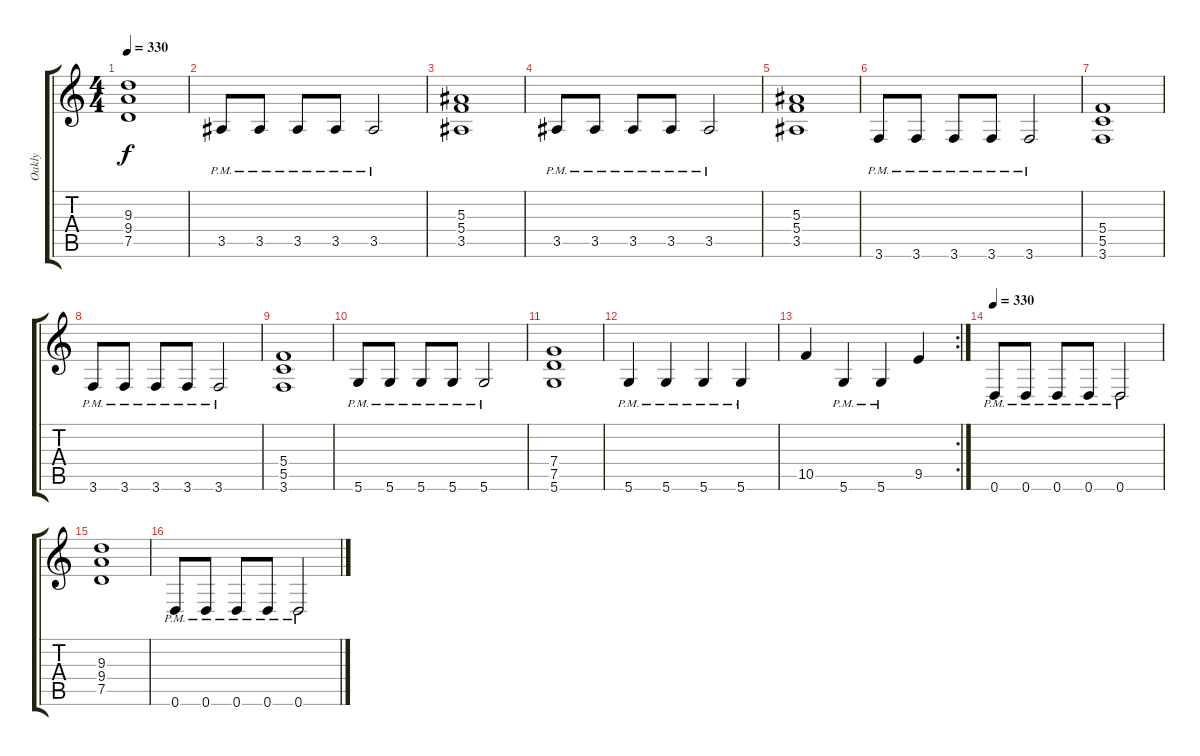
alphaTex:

\track ("Oakly" "Oakly") {instrument distortionguitar}
\staff {score tabs}
\tuning (D4 A3 F3 C3 G2 D2) {hide}
\ts (4 4)
\tempo 330
\clef g2
\ks c
(9.3 9.4 7.5).1{dy f} |
3.5{pm}.8 3.5{pm}.8 3.5{pm}.8 3.5{pm}.8 3.5{pm}.2 |
(5.3 5.4 3.5).1 |
3.5{pm}.8 3.5{pm}.8 3.5{pm}.8 3.5{pm}.8 3.5{pm}.2 |
(5.3 5.4 3.5).1 |
3.6{pm}.8 3.6{pm}.8 3.6{pm}.8 3.6{pm}.8 3.6{pm}.2 |
(5.4 5.5 3.6).1 |
3.6{pm}.8 3.6{pm}.8 3.6{pm}.8 3.6{pm}.8 3.6{pm}.2 |
(5.4 5.5 3.6).1 |
5.6{pm}.8 5.6{pm}.8 5.6{pm}.8 5.6{pm}.8 5.6{pm}.2 |
(7.4 7.5 5.6).1 |
5.6{pm}.4 5.6{pm}.4 5.6{pm}.4 5.6{pm}.4 |
\rc 2
10.5.4 5.6{pm}.4 5.6{pm}.4 9.5.4 |
\tempo 330
0.6{pm}.8{instrument distortionguitar} 0.6{pm}.8 0.6{pm}.8 0.6{pm}.8 0.6{pm}.2 |
(9.3 9.4 7.5).1 |
0.6{pm}.8 0.6{pm}.8 0.6{pm}.8 0.6{pm}.8 0.6{pm}.2
